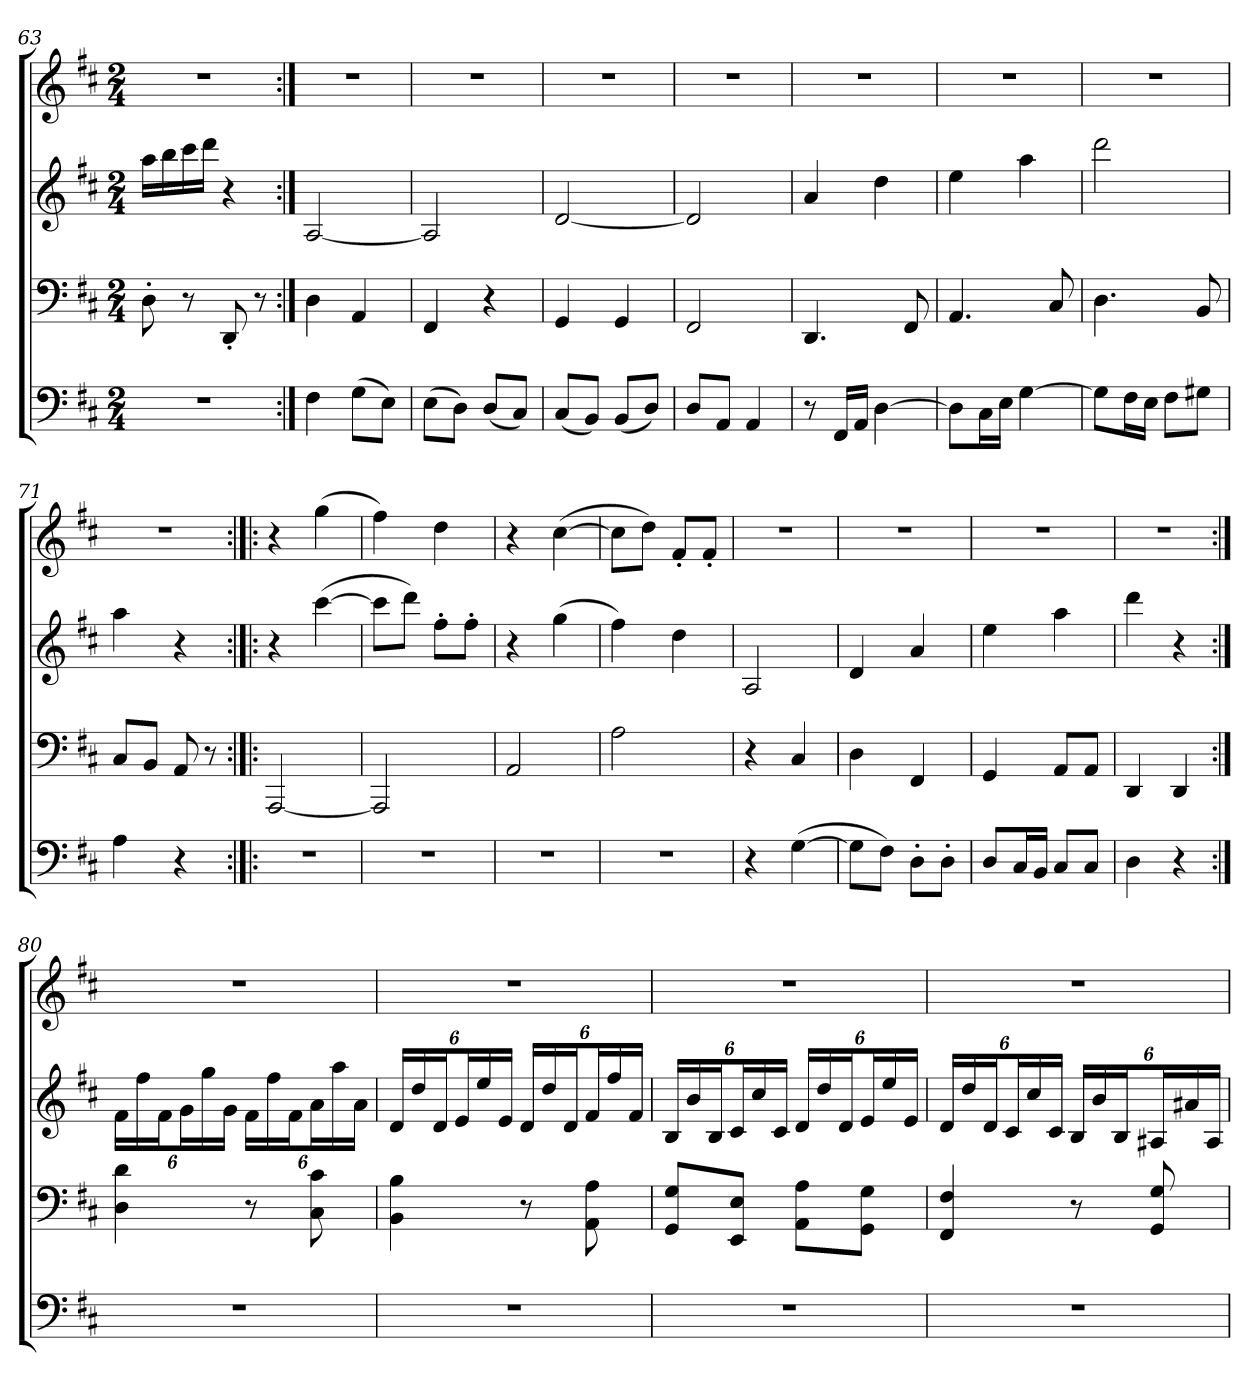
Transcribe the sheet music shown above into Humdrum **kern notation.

**kern	**kern	**kern	**kern
*part4	*part3	*part2	*part1
*staff4	*staff3	*staff2	*staff1
*clefF4	*clefF4	*clefG2	*clefG2
*k[f#c#]	*k[f#c#]	*k[f#c#]	*k[f#c#]
*M2/4	*M2/4	*M2/4	*M2/4
=63	=63	=63	=63
2r	8D'	16aaLL	2r
.	.	16bb	.
.	8r	16ccc#	.
.	.	16dddJJ	.
.	8DD'	4r	.
.	8r	.	.
=64:|!	=64:|!	=64:|!	=64:|!
4F#	4D	[2A	2r
(8GL	4AA	.	.
8EJ)	.	.	.
=65	=65	=65	=65
(8EL	4FF#	2A]	2r
8DJ)	.	.	.
(8DL	4r	.	.
8C#J)	.	.	.
=66	=66	=66	=66
(8C#L	4GG	[2d	2r
8BBJ)	.	.	.
(8BBL	4GG	.	.
8DJ)	.	.	.
=67	=67	=67	=67
8DL	2FF#	2d]	2r
8AAJ	.	.	.
4AA	.	.	.
=68	=68	=68	=68
8r	4.DD	4a	2r
16FF#LL	.	.	.
16AAJJ	.	.	.
[4D	.	4dd	.
.	8FF#	.	.
=69	=69	=69	=69
8DL]	4.AA	4ee	2r
16C#L	.	.	.
16EJJ	.	.	.
[4G	.	4aa	.
.	8C#	.	.
=70	=70	=70	=70
8GL]	4.D	2ddd	2r
16F#L	.	.	.
16EJJ	.	.	.
8F#L	.	.	.
8G#XJ	8BB	.	.
=71	=71	=71	=71
4A	8C#L	4aa	2r
.	8BBJ	.	.
4r	8AA	4r	.
.	8r	.	.
=72:|!|:	=72:|!|:	=72:|!|:	=72:|!|:
2r	[2AAA	4r	4r
.	.	([4ccc#	(4gg
=73	=73	=73	=73
2r	2AAA]	8ccc#L]	4ff#)
.	.	8dddJ)	.
.	.	8ff#'L	4dd
.	.	8ff#'J	.
=74	=74	=74	=74
2r	2AA	4r	4r
.	.	(4gg	([4cc#
=75	=75	=75	=75
2r	2A	4ff#)	8cc#L]
.	.	.	8ddJ)
.	.	4dd	8f#'L
.	.	.	8f#'J
=76	=76	=76	=76
4r	4r	2A	2r
([4G	4C#	.	.
=77	=77	=77	=77
8GL]	4D	4d	2r
8F#J)	.	.	.
8D'L	4FF#	4a	.
8D'J	.	.	.
=78	=78	=78	=78
8DL	4GG	4ee	2r
16C#L	.	.	.
16BBJJ	.	.	.
8C#L	8AAL	4aa	.
8C#J	8AAJ	.	.
=79	=79	=79	=79
4D	4DD	4ddd	2r
4r	4DD	4r	.
=80:|!	=80:|!	=80:|!	=80:|!
2r	4D 4d	24f#LL	2r
.	.	24ff#	.
.	.	24f#J	.
.	.	24gL	.
.	.	24gg	.
.	.	24gJJ	.
.	8r	24f#LL	.
.	.	24ff#	.
.	.	24f#J	.
.	8C# 8c#	24aL	.
.	.	24aa	.
.	.	24aJJ	.
=81	=81	=81	=81
2r	4BB 4B	24dLL	2r
.	.	24dd	.
.	.	24dJ	.
.	.	24eL	.
.	.	24ee	.
.	.	24eJJ	.
.	8r	24dLL	.
.	.	24dd	.
.	.	24dJ	.
.	8AA 8A	24f#L	.
.	.	24ff#	.
.	.	24f#JJ	.
=82	=82	=82	=82
2r	8GG 8GL	24BLL	2r
.	.	24b	.
.	.	24BJ	.
.	8EE 8EJ	24c#L	.
.	.	24cc#	.
.	.	24c#JJ	.
.	8AA 8AL	24dLL	.
.	.	24dd	.
.	.	24dJ	.
.	8GG 8GJ	24eL	.
.	.	24ee	.
.	.	24eJJ	.
=83	=83	=83	=83
2r	4FF# 4F#	24dLL	2r
.	.	24dd	.
.	.	24dJ	.
.	.	24c#L	.
.	.	24cc#	.
.	.	24c#JJ	.
.	8r	24BLL	.
.	.	24b	.
.	.	24BJ	.
.	8GG 8G	24A#XL	.
.	.	24a#X	.
.	.	24A#JJ	.
=	=	=	=
*-	*-	*-	*-
